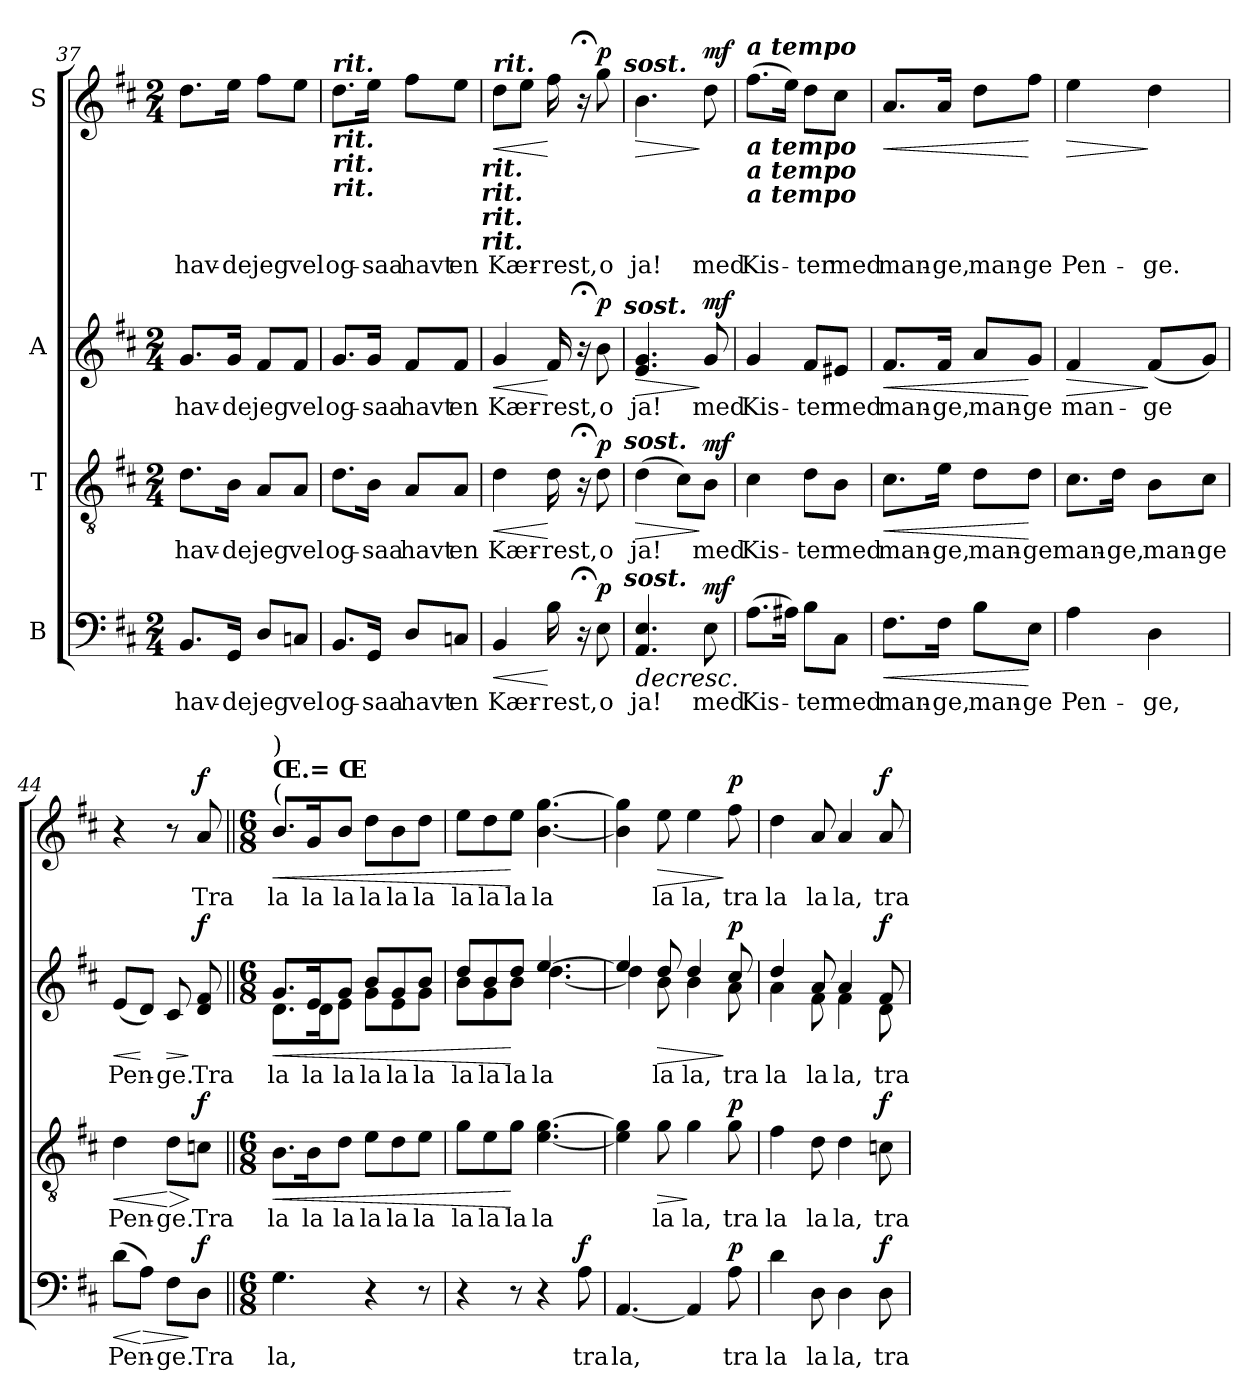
**kern	**text	**dynam	**kern	**text	**dynam	**kern	**text	**dynam	**kern	**text	**dynam
*part4	*part4	*part4	*part3	*part3	*part3	*part2	*part2	*part2	*part1	*part1	*part1
*staff4	*staff4	*staff4	*staff3	*staff3	*staff3	*staff2	*staff2	*staff2	*staff1	*staff1	*staff1
*I"B	*	*	*I"T	*	*	*I"A	*	*	*I"S	*	*
*clefF4	*	*	*clefGv2	*	*	*clefG2	*	*	*clefG2	*	*
*k[f#c#]	*	*	*k[f#c#]	*	*	*k[f#c#]	*	*	*k[f#c#]	*	*
*D:	*	*	*D:	*	*	*D:	*	*	*D:	*	*
*M2/4	*	*	*M2/4	*	*	*M2/4	*	*	*M2/4	*	*
=37	=37	=37	=37	=37	=37	=37	=37	=37	=37	=37	=37
!	!LO:LY:b	!	!	!LO:LY:b	!	!	!LO:LY:b	!	!	!LO:LY:b	!
8.BB/L	hav-	.	8.d\L	hav-	.	8.g/L	hav-	.	8.dd\L	hav-	.
!	!LO:LY:b	!	!	!LO:LY:b	!	!	!LO:LY:b	!	!	!LO:LY:b	!
16GG/Jk	-de	.	16B\Jk	-de	.	16g/Jk	-de	.	16ee\Jk	-de	.
!	!LO:LY:b	!	!	!LO:LY:b	!	!	!LO:LY:b	!	!	!LO:LY:b	!
8D/L	jeg	.	8A/L	jeg	.	8f#/L	jeg	.	8ff#\L	jeg	.
!	!LO:LY:b	!	!	!LO:LY:b	!	!	!LO:LY:b	!	!	!LO:LY:b	!
8Cn/J	vel	.	8A/J	vel	.	8f#/J	vel	.	8ee\J	vel	.
=38	=38	=38	=38	=38	=38	=38	=38	=38	=38	=38	=38
!	!	!	!	!	!	!	!	!	!LO:TX:a:Bi:t=rit.	!	!
!	!	!	!	!	!	!	!	!	!LO:TX:b:Bi:t=rit.	!	!
!	!	!	!	!	!	!	!	!	!LO:TX:b:Bi:t=rit.	!	!
!	!	!	!	!	!	!	!	!	!LO:TX:b:Bi:t=rit.	!	!
!	!LO:LY:b	!	!	!LO:LY:b	!	!	!LO:LY:b	!	!	!LO:LY:b	!
8.BB/L	og-	.	8.d\L	og-	.	8.g/L	og-	.	8.dd\L	og-	.
!	!LO:LY:b	!	!	!LO:LY:b	!	!	!LO:LY:b	!	!	!LO:LY:b	!
16GG/Jk	-saa	.	16B\Jk	-saa	.	16g/Jk	-saa	.	16ee\Jk	-saa	.
!	!LO:LY:b	!	!	!LO:LY:b	!	!	!LO:LY:b	!	!	!LO:LY:b	!
8D/L	havt	.	8A/L	havt	.	8f#/L	havt	.	8ff#\L	havt	.
!	!LO:LY:b	!	!	!LO:LY:b	!	!	!LO:LY:b	!	!	!LO:LY:b	!
8Cn/J	en	.	8A/J	en	.	8f#/J	en	.	8ee\J	en	.
!	!	!	!	!	!	!	!	!	!LO:TX:b:Bi:t=rit.	!	!
!	!	!	!	!	!	!	!	!	!LO:TX:b:Bi:t=rit.	!	!
!	!	!	!	!	!	!	!	!	!LO:TX:b:Bi:t=rit.	!	!
!	!	!	!	!	!	!	!	!	!LO:TX:b:Bi:t=rit.	!	!
=39	=39	=39	=39	=39	=39	=39	=39	=39	=39	=39	=39
!	!	!	!	!	!	!	!	!	!LO:TX:a:Bi:t=rit.	!	!
!	!LO:LY:b	!LO:HP:b	!	!LO:LY:b	!LO:HP:b	!	!LO:LY:b	!LO:HP:b	!	!LO:LY:b	!LO:HP:b
4BB/	Kær-	<	4d\	Kær-	<	4g/	Kær-	<	8dd\L	Kær-	<
.	.	.	.	.	.	.	.	.	8ee\J	.	.
!	!LO:LY:b	!	!	!LO:LY:b	!	!	!LO:LY:b	!	!	!LO:LY:b	!
16B\	-rest,	[	16d\	-rest,	[	16f#/	-rest,	[	16ff#\	-rest,	[
16r;<	.	.	16r;<	.	.	16r;<	.	.	16r;<	.	.
!	!LO:LY:b	!LO:DY:a	!	!LO:LY:b	!LO:DY:a	!	!LO:LY:b	!LO:DY:a	!	!LO:LY:b	!LO:DY:a
8E\	o	p	8d\	o	p	8b\	o	p	8gg\	o	p
!	!	!	!	!	!	!	!	!	!LO:TX:a:Bi:t=sost.	!	!
!	!	!	!	!	!	!LO:TX:a:Bi:t=sost.	!	!	!	!	!
!	!	!	!LO:TX:a:Bi:t=sost.	!	!	!	!	!	!	!	!
!LO:TX:a:Bi:t=sost.	!	!	!	!	!	!	!	!	!	!	!
=40	=40	=40	=40	=40	=40	=40	=40	=40	=40	=40	=40
!	!LO:LY:b	!LO:HP:b	!	!LO:LY:b	!LO:HP:b	!	!LO:LY:b	!LO:HP:b	!	!LO:LY:b	!LO:HP:b
4.AA/ 4.E/	ja!	>	(>4d\	ja!	>	4.e/ 4.g/	ja!	>	4.b\	ja!	>
.	.	.	8c#\L)	.	.	.	.	.	.	.	.
!	!LO:LY:b	!LO:DY:a	!	!LO:LY:b	!LO:DY:n=1:a	!	!LO:LY:b	!LO:DY:n=1:a	!	!LO:LY:b	!LO:DY:n=1:a
8E\	med	mf	8B\J	med	] mf	8g/	med	] mf	8dd\	med	] mf
.	.	]	.	.	.	.	.	.	.	.	.
=41	=41	=41	=41	=41	=41	=41	=41	=41	=41	=41	=41
!	!	!	!	!	!	!	!	!	!LO:TX:a:Bi:t=a tempo	!	!
!	!	!	!	!	!	!	!	!	!LO:TX:b:Bi:t=a tempo	!	!
!	!	!	!	!	!	!	!	!	!LO:TX:b:Bi:t=a tempo	!	!
!	!	!	!	!	!	!	!	!	!LO:TX:b:Bi:t=a tempo	!	!
!	!LO:LY:b	!	!	!LO:LY:b	!	!	!LO:LY:b	!	!	!LO:LY:b	!
(>8.A\L	Kis-	.	4c#\	Kis-	.	4g/	Kis-	.	(>8.ff#\L	Kis-	.
16A#X\Jk)	.	.	.	.	.	.	.	.	16ee\Jk)	.	.
!	!LO:LY:b	!	!	!LO:LY:b	!	!	!LO:LY:b	!	!	!LO:LY:b	!
8B\L	-ter	.	8d\L	-ter	.	8f#/L	-ter	.	8dd\L	-ter	.
!	!LO:LY:b	!	!	!LO:LY:b	!	!	!LO:LY:b	!	!	!LO:LY:b	!
8C#\J	med	.	8B\J	med	.	8e#X/J	med	.	8cc#\J	med	.
!!LO:PB:g=z
=42	=42	=42	=42	=42	=42	=42	=42	=42	=42	=42	=42
!	!LO:LY:b	!LO:HP:b	!	!LO:LY:b	!LO:HP:b	!	!LO:LY:b	!LO:HP:b	!	!LO:LY:b	!LO:HP:b
8.F#\L	man-	<	8.c#\L	man-	<	8.f#/L	man-	<	8.a/L	man-	<
!	!LO:LY:b	!	!	!LO:LY:b	!	!	!LO:LY:b	!	!	!LO:LY:b	!
16F#\Jk	-ge,	.	16e\Jk	-ge,	.	16f#/Jk	-ge,	.	16a/Jk	-ge,	.
!	!LO:LY:b	!	!	!LO:LY:b	!	!	!LO:LY:b	!	!	!LO:LY:b	!
8B\L	man-	.	8d\L	man-	.	8a/L	man-	.	8dd\L	man-	.
!	!LO:LY:b	!	!	!LO:LY:b	!	!	!LO:LY:b	!	!	!LO:LY:b	!
8E\J	-ge	[	8d\J	-ge	[	8g/J	-ge	[	8ff#\J	-ge	[
=43	=43	=43	=43	=43	=43	=43	=43	=43	=43	=43	=43
!	!LO:LY:b	!	!	!LO:LY:b	!	!	!LO:LY:b	!LO:HP:b	!	!LO:LY:b	!LO:HP:b
4A\	Pen-	.	8.c#\L	man-	.	4f#/	man-	>	4ee\	Pen-	>
!	!	!	!	!LO:LY:b	!	!	!	!	!	!	!
.	.	.	16d\Jk	-ge,	.	.	.	.	.	.	.
!	!LO:LY:b	!	!	!LO:LY:b	!	!	!LO:LY:b	!	!	!LO:LY:b	!
4D\	-ge,	.	8B\L	man-	.	(<8f#/L	-ge	]	4dd\	-ge.	]
!	!	!	!	!LO:LY:b	!	!	!	!	!	!	!
.	.	.	8c#\J	-ge	.	8g/J)	.	.	.	.	.
=44	=44	=44	=44	=44	=44	=44	=44	=44	=44	=44	=44
!	!LO:LY:b	!LO:HP:b	!	!LO:LY:b	!LO:HP:b	!	!LO:LY:b	!LO:HP:b	!	!	!
(>8d\L	Pen-	<	4d\	Pen-	<	(<8e/L	Pen-	<	4r	.	.
!	!	!LO:HP:n=1:b	!	!	!	!	!	!	!	!	!
8A\J)	.	[ >	.	.	.	8d/J)	.	[	.	.	.
!	!LO:LY:b	!	!	!LO:LY:b	!LO:HP:n=1:b	!	!LO:LY:b	!LO:HP:b	!	!	!
8F#\L	-ge.	.	8d\L	-ge.	[ >	8c#/	-ge.	>	8r	.	.
!	!LO:LY:b	!LO:DY:n=1:a	!	!LO:LY:b	!LO:DY:n=1:a	!	!LO:LY:b	!LO:DY:n=1:a	!	!LO:LY:b	!LO:DY:a
8D\J	Tra	] f	8cn\J	Tra	] f	8d/ 8f#/	Tra	] f	8a/	Tra	f
=45||	=45||	=45||	=45||	=45||	=45||	=45||	=45||	=45||	=45||	=45||	=45||
*M6/8	*	*	*M6/8	*	*	*M6/8	*	*	*M6/8	*	*
!	!	!	!	!	!	!	!	!	!LO:TX:a:t=(	!	!
!	!	!	!	!	!	!	!	!	!LO:TX:a:B:t=Œ.= Œ	!	!
!	!	!	!	!	!	!	!	!	!LO:TX:a:t=)	!	!
!	!LO:LY:b	!	!	!LO:LY:b	!LO:HP:b	!	!LO:LY:b	!LO:HP:b	!	!LO:LY:b	!LO:HP:b
*	*	*	*	*	*	*^	*	*	*	*	*
4.G\	la,	.	8.B\L	la	<	8.g/L	8.d\L	la	<	8.b/L	la	<
!	!	!	!	!LO:LY:b	!	!	!	!LO:LY:b	!	!	!LO:LY:b	!
.	.	.	16B\k	la	.	16e/k	16d\k	la	.	16g/k	la	.
!	!	!	!	!LO:LY:b	!	!	!	!LO:LY:b	!	!	!LO:LY:b	!
.	.	.	8d\J	la	.	8g/J	8e\J	la	.	8b/J	la	.
!	!	!	!	!LO:LY:b	!	!	!	!LO:LY:b	!	!	!LO:LY:b	!
4r	.	.	8e\L	la	.	8b/L	8g\L	la	.	8dd\L	la	.
!	!	!	!	!LO:LY:b	!	!	!	!LO:LY:b	!	!	!LO:LY:b	!
.	.	.	8d\	la	.	8g/	8e\	la	.	8b\	la	.
!	!	!	!	!LO:LY:b	!	!	!	!LO:LY:b	!	!	!LO:LY:b	!
8r	.	.	8e\J	la	.	8b/J	8g\J	la	.	8dd\J	la	.
=46	=46	=46	=46	=46	=46	=46	=46	=46	=46	=46	=46	=46
!	!	!	!	!LO:LY:b	!	!	!	!LO:LY:b	!	!	!LO:LY:b	!
4r	.	.	8g\L	la	.	8dd/L	8b\L	la	.	8ee\L	la	.
!	!	!	!	!LO:LY:b	!	!	!	!LO:LY:b	!	!	!LO:LY:b	!
.	.	.	8e\	la	.	8b/	8g\	la	.	8dd\	la	.
!	!	!	!	!LO:LY:b	!	!	!	!LO:LY:b	!	!	!LO:LY:b	!
8r	.	.	8g\J	la	[	8dd/J	8b\J	la	[	8ee\J	la	[
!	!	!	!	!LO:LY:b	!	!	!	!LO:LY:b	!	!	!LO:LY:b	!
4r	.	.	[4.e\ [4.g\	la	.	[>4.ee/	[<4.dd\	la	.	[4.b\ [4.gg\	la	.
!	!LO:LY:b	!LO:DY:a	!	!	!	!	!	!	!	!	!	!
8A\	tra	f	.	.	.	.	.	.	.	.	.	.
=47	=47	=47	=47	=47	=47	=47	=47	=47	=47	=47	=47	=47
!	!LO:LY:b	!	!	!	!	!	!	!	!	!	!	!
[4.AA/	la,	.	4e\] 4g\]	.	.	4ee/]	4dd\]	.	.	4b\] 4gg\]	.	.
!	!	!	!	!LO:LY:b	!LO:HP:b	!	!	!LO:LY:b	!LO:HP:b	!	!LO:LY:b	!LO:HP:b
.	.	.	8g\	la	>	8dd/	8b\	la	>	8ee\	la	>
!	!	!	!	!LO:LY:b	!	!	!	!LO:LY:b	!	!	!LO:LY:b	!
4AA/]	.	.	4g\	la,	]	4dd/	4b\	la,	.	4ee\	la,	.
!	!LO:LY:b	!LO:DY:a	!	!LO:LY:b	!LO:DY:a	!	!	!LO:LY:b	!LO:DY:n=1:a	!	!LO:LY:b	!LO:DY:n=1:a
8A\	tra	p	8g\	tra	p	8cc#/	8a\	tra	] p	8ff#\	tra	] p
!!LO:LB:g=z
=48	=48	=48	=48	=48	=48	=48	=48	=48	=48	=48	=48	=48
!	!LO:LY:b	!	!	!LO:LY:b	!	!	!	!LO:LY:b	!	!	!LO:LY:b	!
4d\	la	.	4f#\	la	.	4dd/	4a\	la	.	4dd\	la	.
!	!LO:LY:b	!	!	!LO:LY:b	!	!	!	!LO:LY:b	!	!	!LO:LY:b	!
8D\	la	.	8d\	la	.	8a/	8f#\	la	.	8a/	la	.
!	!LO:LY:b	!	!	!LO:LY:b	!	!	!	!LO:LY:b	!	!	!LO:LY:b	!
4D\	la,	.	4d\	la,	.	4a/	4f#\	la,	.	4a/	la,	.
!	!LO:LY:b	!LO:DY:a	!	!LO:LY:b	!LO:DY:a	!	!	!LO:LY:b	!LO:DY:a	!	!LO:LY:b	!LO:DY:a
8D\	tra	f	8cn\	tra	f	8f#/	8d\	tra	f	8a/	tra	f
*	*	*	*	*	*	*v	*v	*	*	*	*	*
=	=	=	=	=	=	=	=	=	=	=	=
*-	*-	*-	*-	*-	*-	*-	*-	*-	*-	*-	*-
